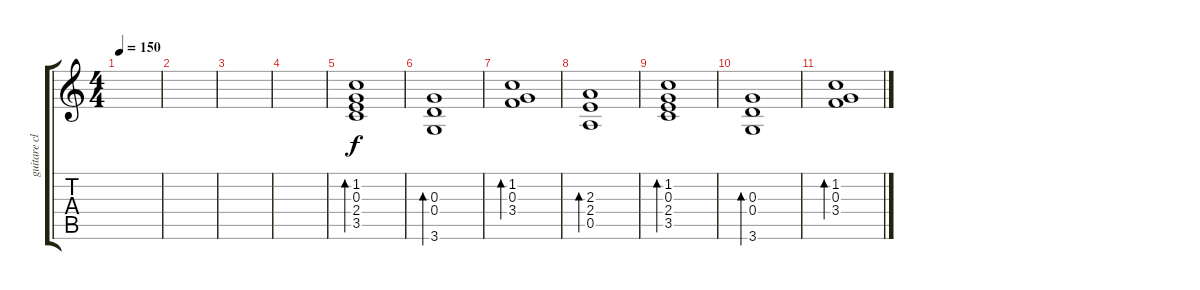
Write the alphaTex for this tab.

\track ("guitare clean 2" "guitare cl") {instrument electricguitarclean}
\staff {score tabs}
\tuning (E4 B3 G3 D3 A2 E2) {hide}
\ts (4 4)
\tempo 150
\clef g2
\ks c
|
|
|
|
(1.2 0.3 2.4 3.5).1{bd 60} |
(0.3 0.4 3.6).1{bd 60} |
(1.2 0.3 3.4).1{bd 60} |
(2.3 2.4 0.5).1{bd 60} |
(1.2 0.3 2.4 3.5).1{bd 60} |
(0.3 0.4 3.6).1{bd 60} |
(1.2 0.3 3.4).1{bd 60}
